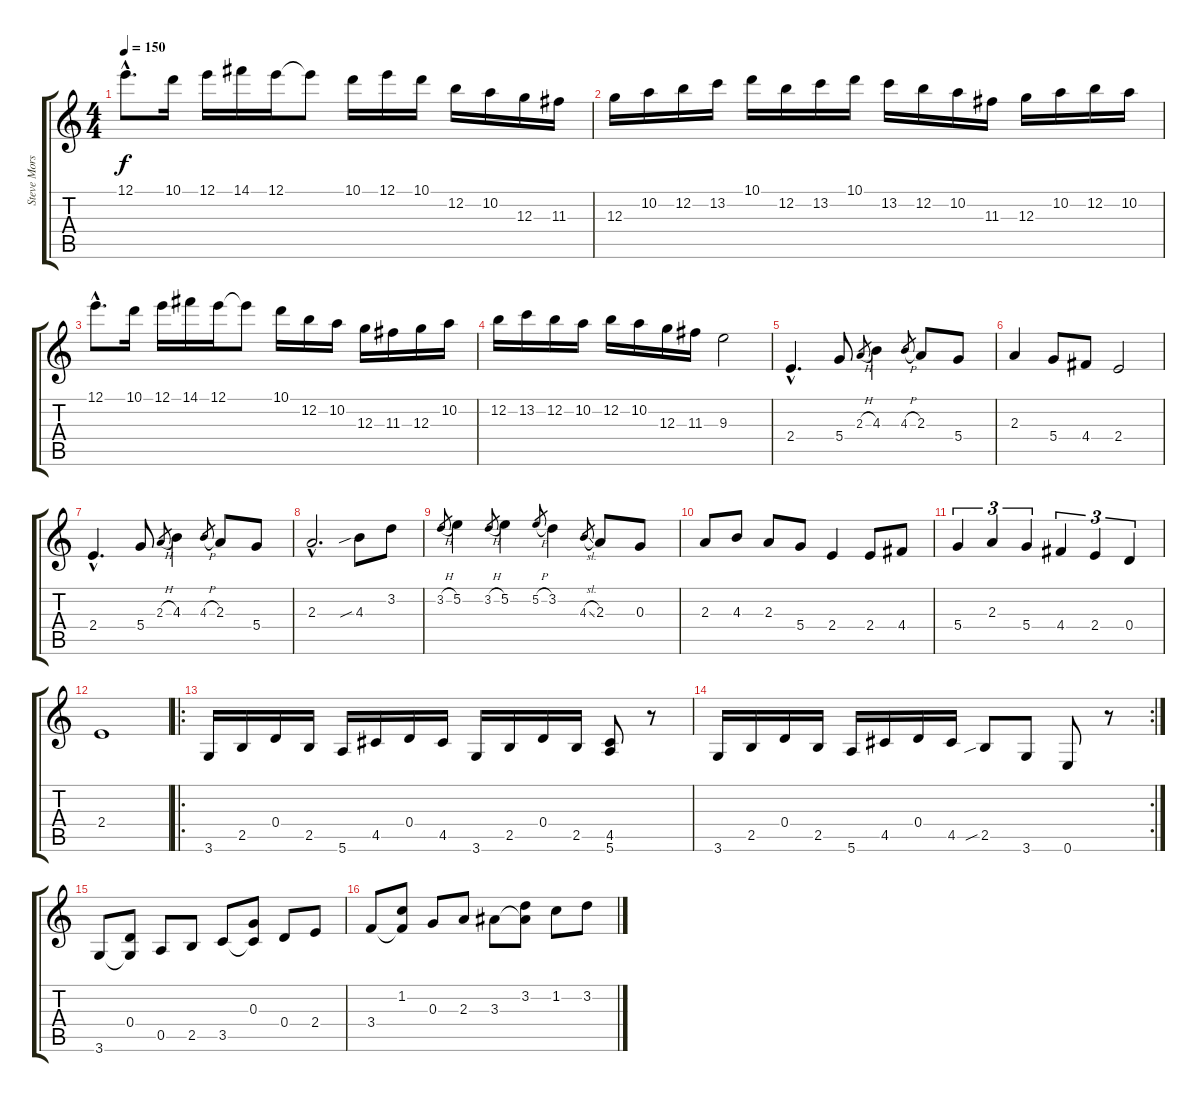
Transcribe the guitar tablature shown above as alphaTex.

\track ("Steve Morse 1" "Steve Mors") {instrument acousticguitarsteel}
\staff {score tabs}
\tuning (E4 B3 G3 D3 A2 E2) {hide}
\ts (4 4)
\tempo 150
\clef g2
\ks c
12.1{hac}.8{d dy f} 10.1.16 12.1.16 14.1.16 12.1.16 12.1{t}.8 10.1.16 12.1.16 10.1.16 12.2.16 10.2.16 12.3.16 11.3.16 |
12.3.16 10.2.16 12.2.16 13.2.16 10.1.16 12.2.16 13.2.16 10.1.16 13.2.16 12.2.16 10.2.16 11.3.16 12.3.16 10.2.16 12.2.16 10.2.16 |
12.1{hac}.8{d} 10.1.16 12.1.16 14.1.16 12.1.16 12.1{t}.8 10.1.16 12.2.16 10.2.16 12.3.16 11.3.16 12.3.16 10.2.16 |
12.2.16 13.2.16 12.2.16 10.2.16 12.2.16 10.2.16 12.3.16 11.3.16 9.3.2 |
2.4{hac}.4{d} 5.4.8 2.3{h}.8{gr} 4.3.4 4.3{h}.8{gr} 2.3.8 5.4.8 |
2.3.4 5.4.8 4.4.8 2.4.2 |
2.4{hac}.4{d} 5.4.8 2.3{h}.8{gr} 4.3.4 4.3{h}.8{gr} 2.3.8 5.4.8 |
2.3{hac}.2{d} 4.3{sib}.8 3.2.8 |
3.2{h}.8{gr} 5.2.4 3.2{h}.8{gr} 5.2.4 5.2{h}.8{gr} 3.2.4 4.3{sl}.8{gr} 2.3.8 0.3.8 |
2.3.8 4.3.8 2.3.8 5.4.8 2.4.4 2.4.8 4.4.8 |
5.4.4{tu (3 2)} 2.3.4{tu (3 2)} 5.4.4{tu (3 2)} 4.4.4{tu (3 2)} 2.4.4{tu (3 2)} 0.4.4{tu (3 2)} |
2.4.1 |
\ro
3.6.16 2.5.16 0.4.16 2.5.16 5.6.16 4.5.16 0.4.16 4.5.16 3.6.16 2.5.16 0.4.16 2.5.16 (4.5 5.6).8 r.8 |
\rc 2
3.6.16 2.5.16 0.4.16 2.5.16 5.6.16 4.5.16 0.4.16 4.5.16 2.5{sib}.8 3.6.8 0.6.8 r.8 |
3.6.8 (0.4 3.6{t}).8 0.5.8 2.5.8 3.5.8 (0.3 3.5{t}).8 0.4.8 2.4.8 |
3.4.8 (1.2 3.4{t}).8 0.3.8 2.3.8 3.3.8 (3.2 3.3{t}).8 1.2.8 3.2.8
